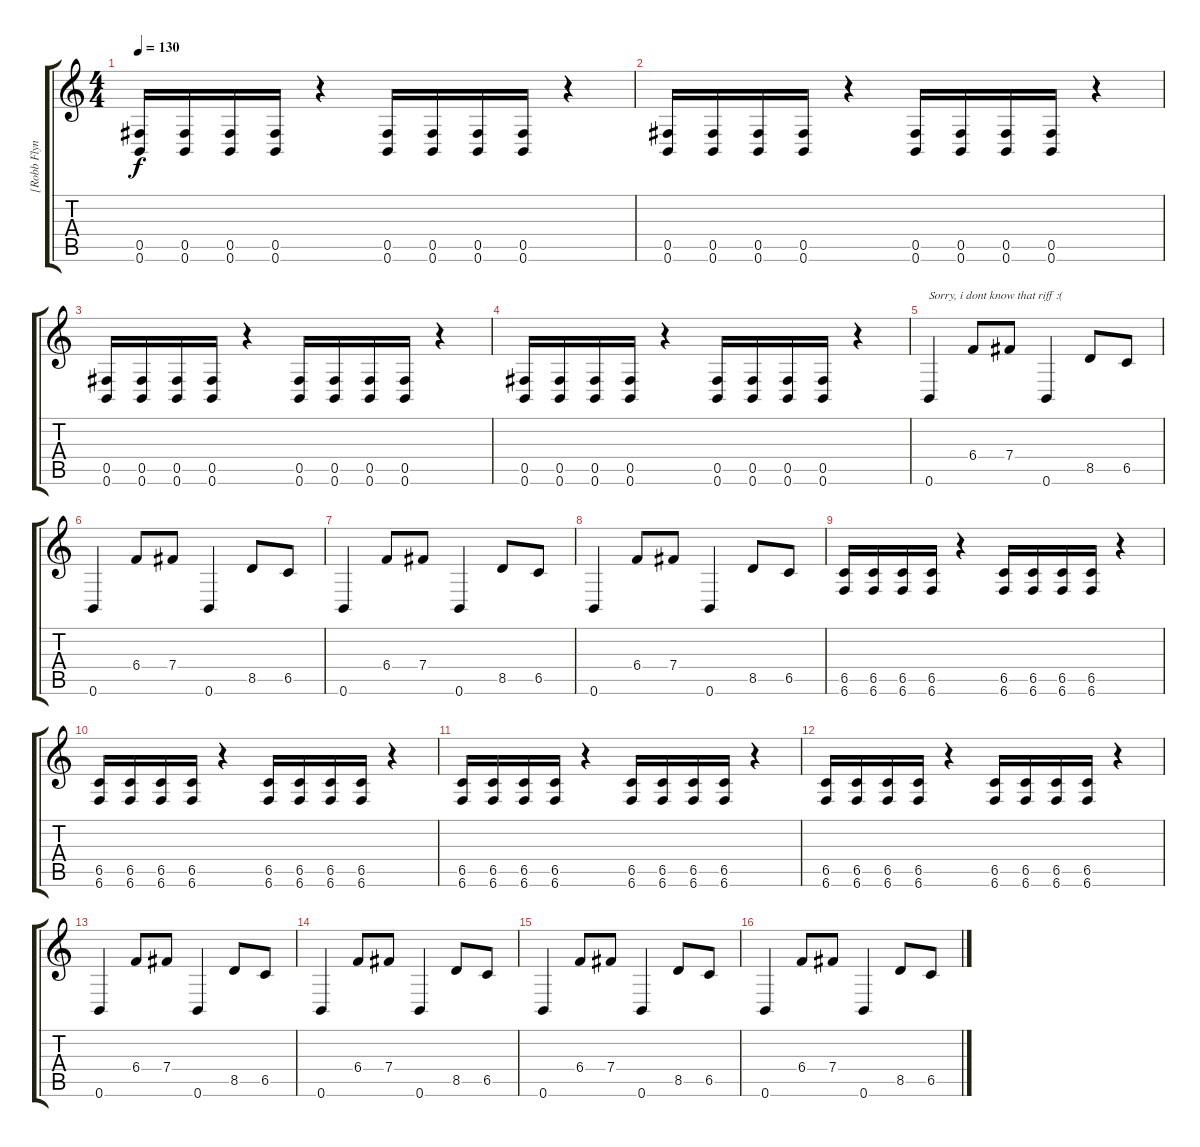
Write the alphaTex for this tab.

\track ("[Robb Flynn] Guitar" "[Robb Flyn") {instrument overdrivenguitar}
\staff {score tabs}
\tuning (Db4 Ab3 E3 B2 Gb2 B1) {hide}
\ts (4 4)
\tempo 130
\clef g2
\ks c
(0.5 0.6).16{dy f} (0.5 0.6).16 (0.5 0.6).16 (0.5 0.6).16 r.4 (0.5 0.6).16 (0.5 0.6).16 (0.5 0.6).16 (0.5 0.6).16 r.4 |
(0.5 0.6).16 (0.5 0.6).16 (0.5 0.6).16 (0.5 0.6).16 r.4 (0.5 0.6).16 (0.5 0.6).16 (0.5 0.6).16 (0.5 0.6).16 r.4 |
(0.5 0.6).16 (0.5 0.6).16 (0.5 0.6).16 (0.5 0.6).16 r.4 (0.5 0.6).16 (0.5 0.6).16 (0.5 0.6).16 (0.5 0.6).16 r.4 |
(0.5 0.6).16 (0.5 0.6).16 (0.5 0.6).16 (0.5 0.6).16 r.4 (0.5 0.6).16 (0.5 0.6).16 (0.5 0.6).16 (0.5 0.6).16 r.4 |
0.6.4{txt "Sorry, i dont know that riff :("} 6.4.8 7.4.8 0.6.4 8.5.8 6.5.8 |
0.6.4 6.4.8 7.4.8 0.6.4 8.5.8 6.5.8 |
0.6.4 6.4.8 7.4.8 0.6.4 8.5.8 6.5.8 |
0.6.4 6.4.8 7.4.8 0.6.4 8.5.8 6.5.8 |
(6.5 6.6).16 (6.5 6.6).16 (6.5 6.6).16 (6.5 6.6).16 r.4 (6.5 6.6).16 (6.5 6.6).16 (6.5 6.6).16 (6.5 6.6).16 r.4 |
(6.5 6.6).16 (6.5 6.6).16 (6.5 6.6).16 (6.5 6.6).16 r.4 (6.5 6.6).16 (6.5 6.6).16 (6.5 6.6).16 (6.5 6.6).16 r.4 |
(6.5 6.6).16 (6.5 6.6).16 (6.5 6.6).16 (6.5 6.6).16 r.4 (6.5 6.6).16 (6.5 6.6).16 (6.5 6.6).16 (6.5 6.6).16 r.4 |
(6.5 6.6).16 (6.5 6.6).16 (6.5 6.6).16 (6.5 6.6).16 r.4 (6.5 6.6).16 (6.5 6.6).16 (6.5 6.6).16 (6.5 6.6).16 r.4 |
0.6.4 6.4.8 7.4.8 0.6.4 8.5.8 6.5.8 |
0.6.4 6.4.8 7.4.8 0.6.4 8.5.8 6.5.8 |
0.6.4 6.4.8 7.4.8 0.6.4 8.5.8 6.5.8 |
0.6.4 6.4.8 7.4.8 0.6.4 8.5.8 6.5.8
